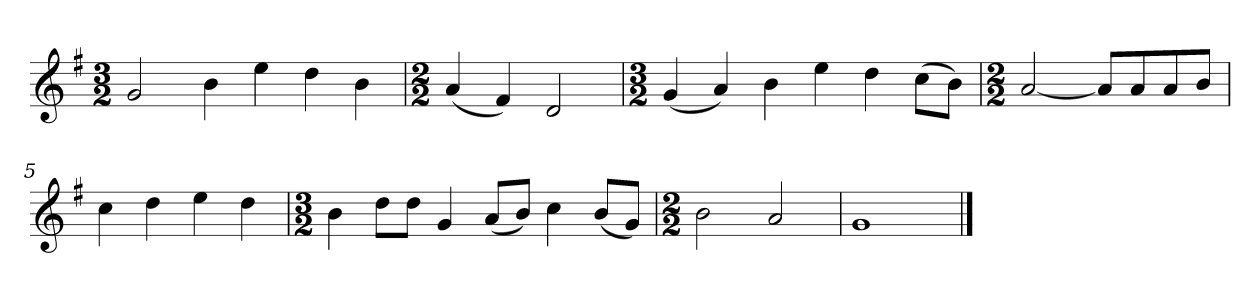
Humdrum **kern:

**kern
*part1
*staff1
*k[f#]
*M3/2
*MM120
=1
2g
4b
4ee
4dd
4b
=2
*M2/2
(4a
4f#)
2d
=3
*M3/2
(4g
4a)
4b
4ee
4dd
(8ccL
8bJ)
=4
*M2/2
[2a
8aL]
8a
8a
8bJ
=5
4cc
4dd
4ee
4dd
=6
*M3/2
4b
8ddL
8ddJ
4g
(8aL
8bJ)
4cc
(8bL
8gJ)
=7
*M2/2
2b
2a
=8
1g
==
*-
